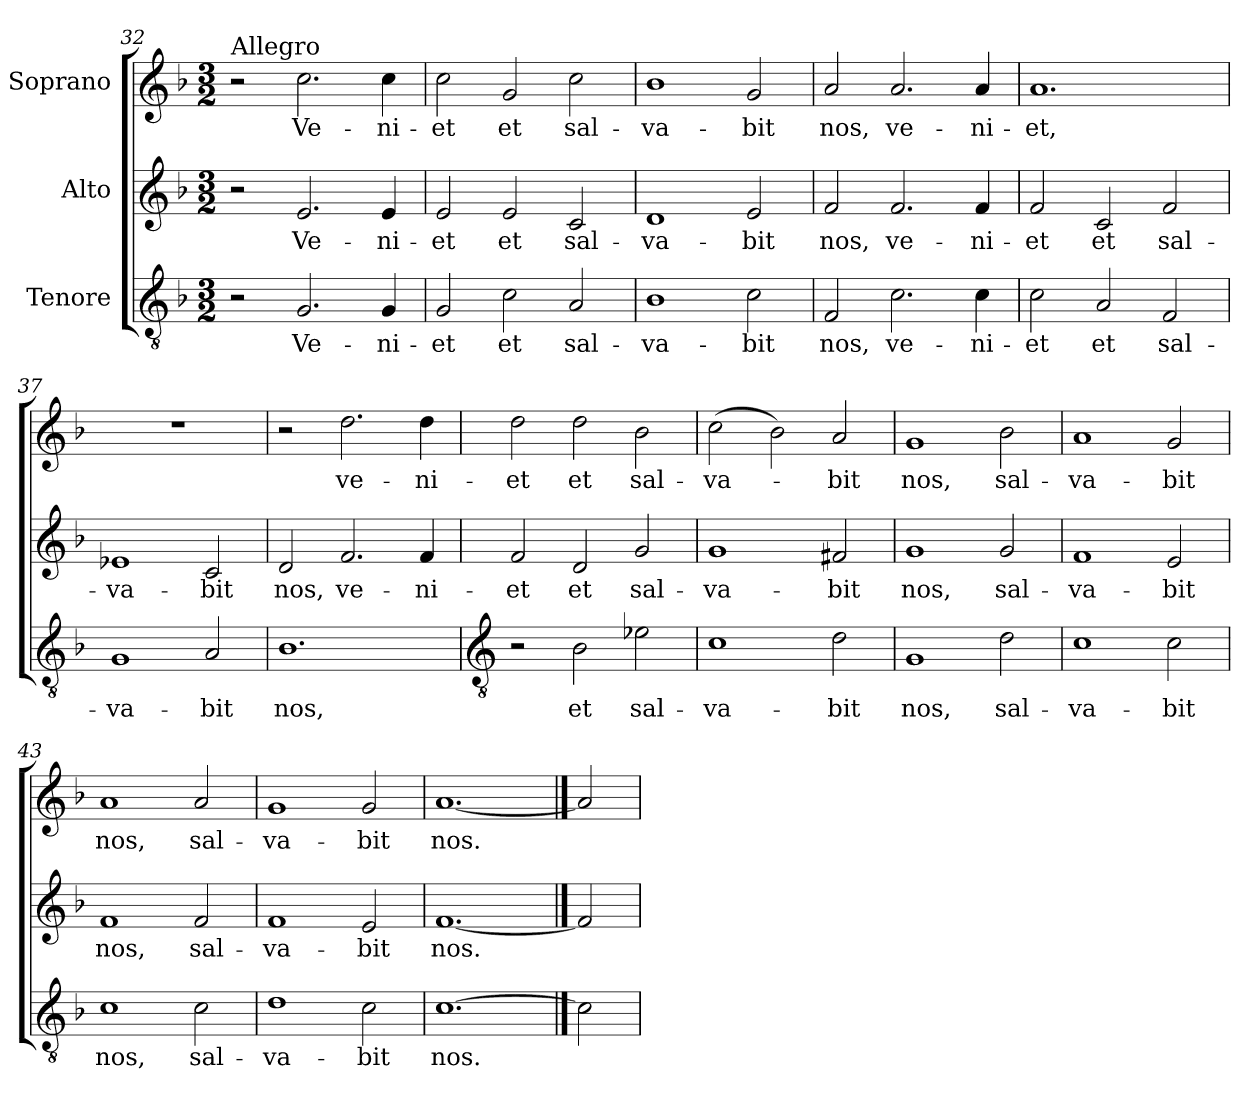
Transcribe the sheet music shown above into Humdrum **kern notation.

**kern	**text	**kern	**text	**kern	**text
*part3	*part3	*part2	*part2	*part1	*part1
*staff3	*staff3	*staff2	*staff2	*staff1	*staff1
*I"Tenore	*	*I"Alto	*	*I"Soprano	*
!!LO:LB:g=z
*clefGv2	*	*clefG2	*	*clefG2	*
*k[b-]	*	*k[b-]	*	*k[b-]	*
*F:	*	*F:	*	*F:	*
*M3/2	*	*M3/2	*	*M3/2	*
=32	=32	=32	=32	=32	=32
!	!	!	!	!LO:TX:a:t=Allegro	!
2r	.	2r	.	2r	.
!	!LO:LY:b	!	!LO:LY:b	!	!LO:LY:b
2.G	Ve-	2.e	Ve-	2.cc	Ve-
!	!LO:LY:b	!	!LO:LY:b	!	!LO:LY:b
4G	-ni-	4e	-ni-	4cc	-ni-
=33	=33	=33	=33	=33	=33
!	!LO:LY:b	!	!LO:LY:b	!	!LO:LY:b
2G	-et	2e	-et	2cc	-et
!	!LO:LY:b	!	!LO:LY:b	!	!LO:LY:b
2c	et	2e	et	2g	et
!	!LO:LY:b	!	!LO:LY:b	!	!LO:LY:b
2A	sal-	2c	sal-	2cc	sal-
=34	=34	=34	=34	=34	=34
!	!LO:LY:b	!	!LO:LY:b	!	!LO:LY:b
1B-	-va-	1d	-va-	1b-	-va-
!	!LO:LY:b	!	!LO:LY:b	!	!LO:LY:b
2c	-bit	2e	-bit	2g	-bit
=35	=35	=35	=35	=35	=35
!	!LO:LY:b	!	!LO:LY:b	!	!LO:LY:b
2F	nos,	2f	nos,	2a	nos,
!	!LO:LY:b	!	!LO:LY:b	!	!LO:LY:b
2.c	ve-	2.f	ve-	2.a	ve-
!	!LO:LY:b	!	!LO:LY:b	!	!LO:LY:b
4c	-ni-	4f	-ni-	4a	-ni-
=36	=36	=36	=36	=36	=36
!	!LO:LY:b	!	!LO:LY:b	!	!LO:LY:b
2c	-et	2f	-et	1.a	-et,
!	!LO:LY:b	!	!LO:LY:b	!	!
2A	et	2c	et	.	.
!	!LO:LY:b	!	!LO:LY:b	!	!
2F	sal-	2f	sal-	.	.
=37	=37	=37	=37	=37	=37
!	!LO:LY:b	!	!LO:LY:b	!LO:N:vis=1	!
1G	-va-	1e-X	-va-	1.r	.
!	!LO:LY:b	!	!LO:LY:b	!	!
2A	-bit	2c	-bit	.	.
=38	=38	=38	=38	=38	=38
!	!LO:LY:b	!	!LO:LY:b	!	!
1.B-	nos,	2d	nos,	2r	.
!	!	!	!LO:LY:b	!	!LO:LY:b
.	.	2.f	ve-	2.dd	ve-
!	!	!	!LO:LY:b	!	!LO:LY:b
.	.	4f	-ni-	4dd	-ni-
!!LO:LB:g=z
=39	=39	=39	=39	=39	=39
*clefGv2	*	*	*	*	*
!	!	!	!LO:LY:b	!	!LO:LY:b
2r	.	2f	-et	2dd	-et
!	!LO:LY:b	!	!LO:LY:b	!	!LO:LY:b
2B-	et	2d	et	2dd	et
!	!LO:LY:b	!	!LO:LY:b	!	!LO:LY:b
2e-X	sal-	2g	sal-	2b-	sal-
=40	=40	=40	=40	=40	=40
!	!LO:LY:b	!	!LO:LY:b	!	!LO:LY:b
1c	-va-	1g	-va-	(>2cc	-va-
.	.	.	.	2b-)	.
!	!LO:LY:b	!	!LO:LY:b	!	!LO:LY:b
2d	-bit	2f#X	-bit	2a	-bit
=41	=41	=41	=41	=41	=41
!	!LO:LY:b	!	!LO:LY:b	!	!LO:LY:b
1G	nos,	1g	nos,	1g	nos,
!	!LO:LY:b	!	!LO:LY:b	!	!LO:LY:b
2d	sal-	2g	sal-	2b-	sal-
=42	=42	=42	=42	=42	=42
!	!LO:LY:b	!	!LO:LY:b	!	!LO:LY:b
1c	-va-	1f	-va-	1a	-va-
!	!LO:LY:b	!	!LO:LY:b	!	!LO:LY:b
2c	-bit	2e	-bit	2g	-bit
=43	=43	=43	=43	=43	=43
!	!LO:LY:b	!	!LO:LY:b	!	!LO:LY:b
1c	nos,	1f	nos,	1a	nos,
!	!LO:LY:b	!	!LO:LY:b	!	!LO:LY:b
2c	sal-	2f	sal-	2a	sal-
=44	=44	=44	=44	=44	=44
!	!LO:LY:b	!	!LO:LY:b	!	!LO:LY:b
1d	-va-	1f	-va-	1g	-va-
!	!LO:LY:b	!	!LO:LY:b	!	!LO:LY:b
2c	-bit	2e	-bit	2g	-bit
=45	=45	=45	=45	=45	=45
!	!LO:LY:b	!	!LO:LY:b	!	!LO:LY:b
[1.c	nos.	[1.f	nos.	[1.a	nos.
==46	==46	==46	==46	==46	==46
2c]	.	2f]	.	2a]	.
=	=	=	=	=	=
*-	*-	*-	*-	*-	*-
